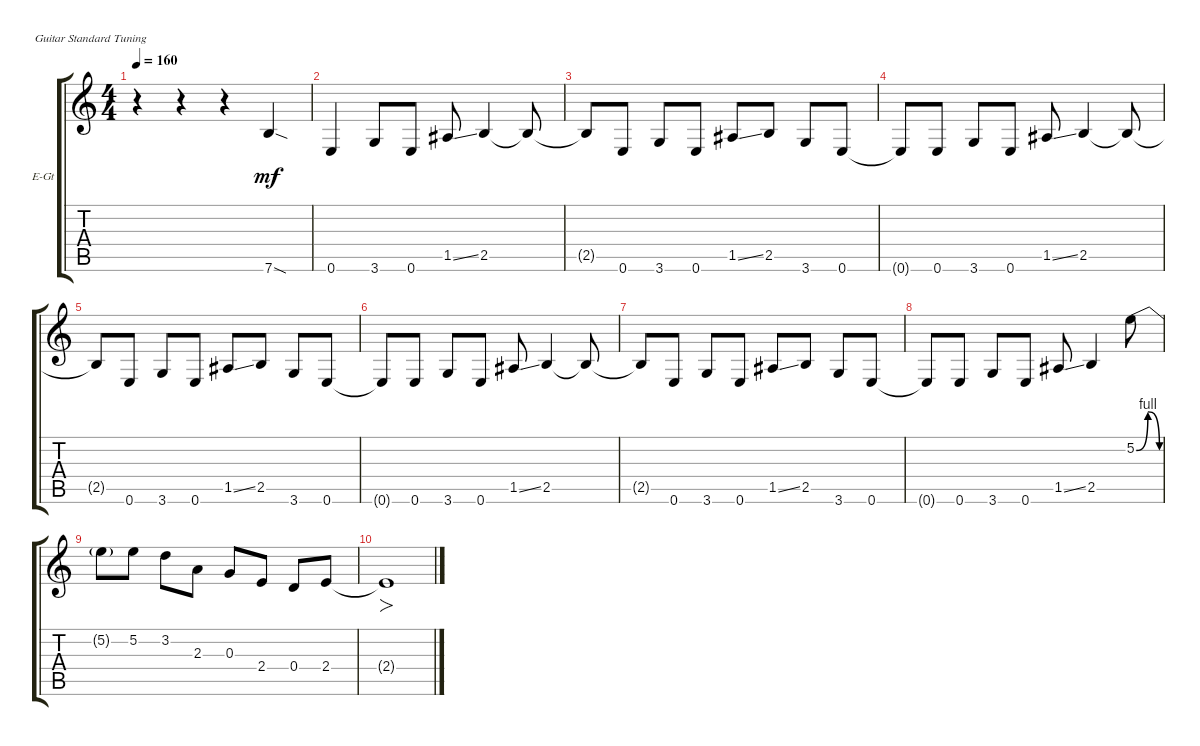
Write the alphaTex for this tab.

\defaultSystemsLayout 4
\bracketExtendMode groupsimilarinstruments
\firstSystemTrackNameOrientation horizontal
\otherSystemsTrackNameOrientation horizontal
\track ("Electric Guitar (Clean)" "E-Gt") {instrument electricguitarclean}
\staff {score tabs}
\tuning (E4 B3 G3 D3 A2 E2)
\ts (4 4)
\tempo 160
\clef g2
\ks c
r.4{dy mf instrument electricguitarclean} r.4 r.4 7.6{sod}.4 |
0.6.4 3.6.8 0.6.8 1.5{ss}.8 2.5.4 2.5{t}.8 |
2.5{t}.8 0.6.8 3.6.8 0.6.8 1.5{ss}.8 2.5.8 3.6.8 0.6.8 |
0.6{t}.8 0.6.8 3.6.8 0.6.8 1.5{ss}.8 2.5.4 2.5{t}.8 |
2.5{t}.8 0.6.8 3.6.8 0.6.8 1.5{ss}.8 2.5.8 3.6.8 0.6.8 |
0.6{t}.8 0.6.8 3.6.8 0.6.8 1.5{ss}.8 2.5.4 2.5{t}.8 |
2.5{t}.8 0.6.8 3.6.8 0.6.8 1.5{ss}.8 2.5.8 3.6.8 0.6.8 |
0.6{t}.8 0.6.8 3.6.8 0.6.8 1.5{ss}.8 2.5.4 5.2{be (bendrelease 0 0 10.2 4 20.4 4 30 0)}.8 |
5.2{t}.8 5.2.8 3.2.8 2.3.8 0.3.8 2.4.8 0.4.8 2.4.8 |
2.4{t}.1{fo}
